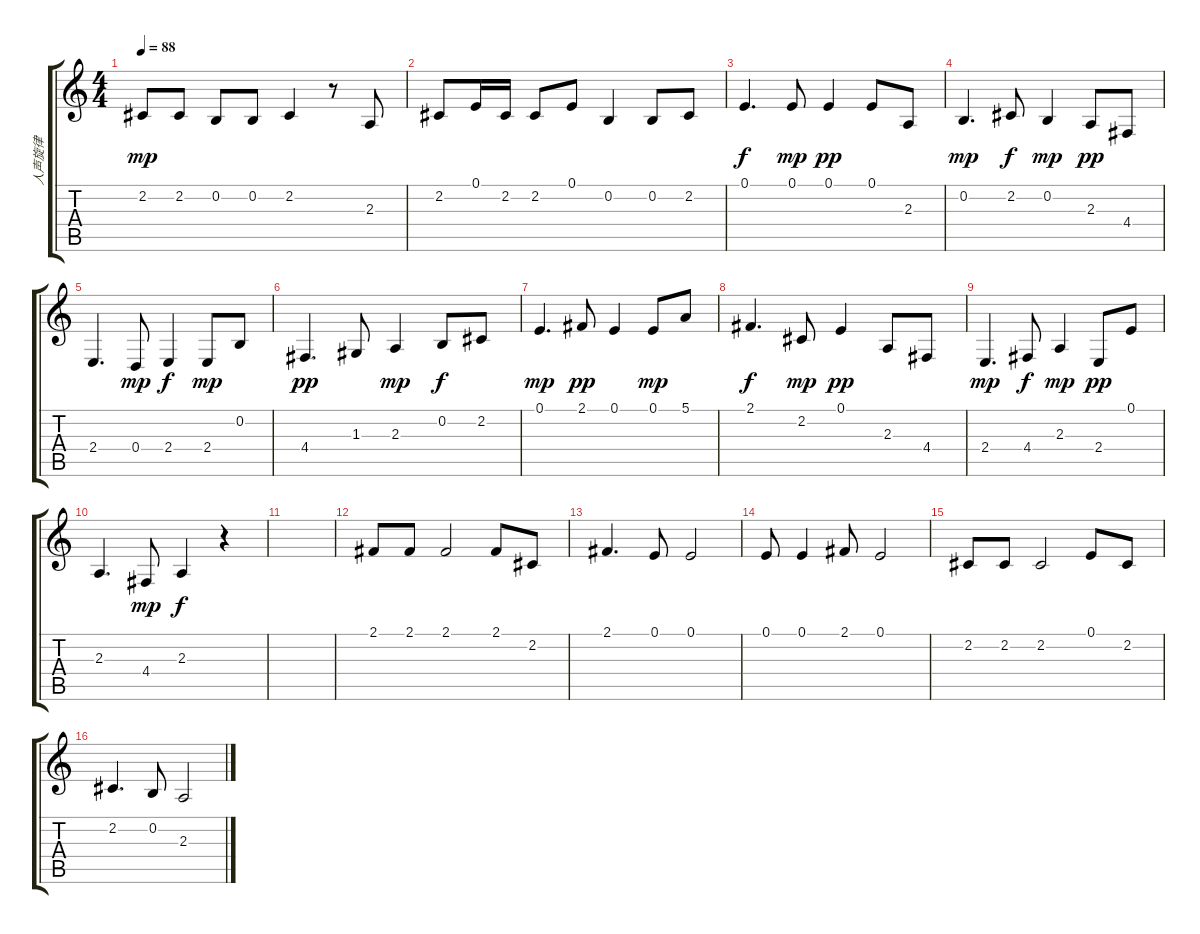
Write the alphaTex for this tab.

\track ("人声旋律" "人声旋律") {instrument fx7echoes}
\staff {score tabs}
\tuning (E4 B3 G3 D3 A2 E2) {hide}
\ts (4 4)
\tempo 88
\clef g2
\ks c
2.2.8{dy mp} 2.2.8 0.2.8 0.2.8 2.2.4 r.8 2.3.8 |
2.2.8 0.1.16 2.2.16 2.2.8 0.1.8 0.2.4 0.2.8 2.2.8 |
0.1.4{d dy f} 0.1.8{dy mp} 0.1.4{dy pp} 0.1.8 2.3.8 |
0.2.4{d dy mp} 2.2.8{dy f} 0.2.4{dy mp} 2.3.8{dy pp} 4.4.8 |
2.4.4{d} 0.4.8{dy mp} 2.4.4{dy f} 2.4.8{dy mp} 0.2.8 |
4.4.4{d dy pp} 1.3.8 2.3.4{dy mp} 0.2.8{dy f} 2.2.8 |
0.1.4{d dy mp} 2.1.8{dy pp} 0.1.4 0.1.8{dy mp} 5.1.8 |
2.1.4{d dy f} 2.2.8{dy mp} 0.1.4{dy pp} 2.3.8 4.4.8 |
2.4.4{d dy mp} 4.4.8{dy f} 2.3.4{dy mp} 2.4.8{dy pp} 0.1.8 |
2.3.4{d} 4.4.8{dy mp} 2.3.4{dy f} r.4 |
|
2.1.8 2.1.8 2.1.2 2.1.8 2.2.8 |
2.1.4{d} 0.1.8 0.1.2 |
0.1.8 0.1.4 2.1.8 0.1.2 |
2.2.8 2.2.8 2.2.2 0.1.8 2.2.8 |
2.2.4{d} 0.2.8 2.3.2
